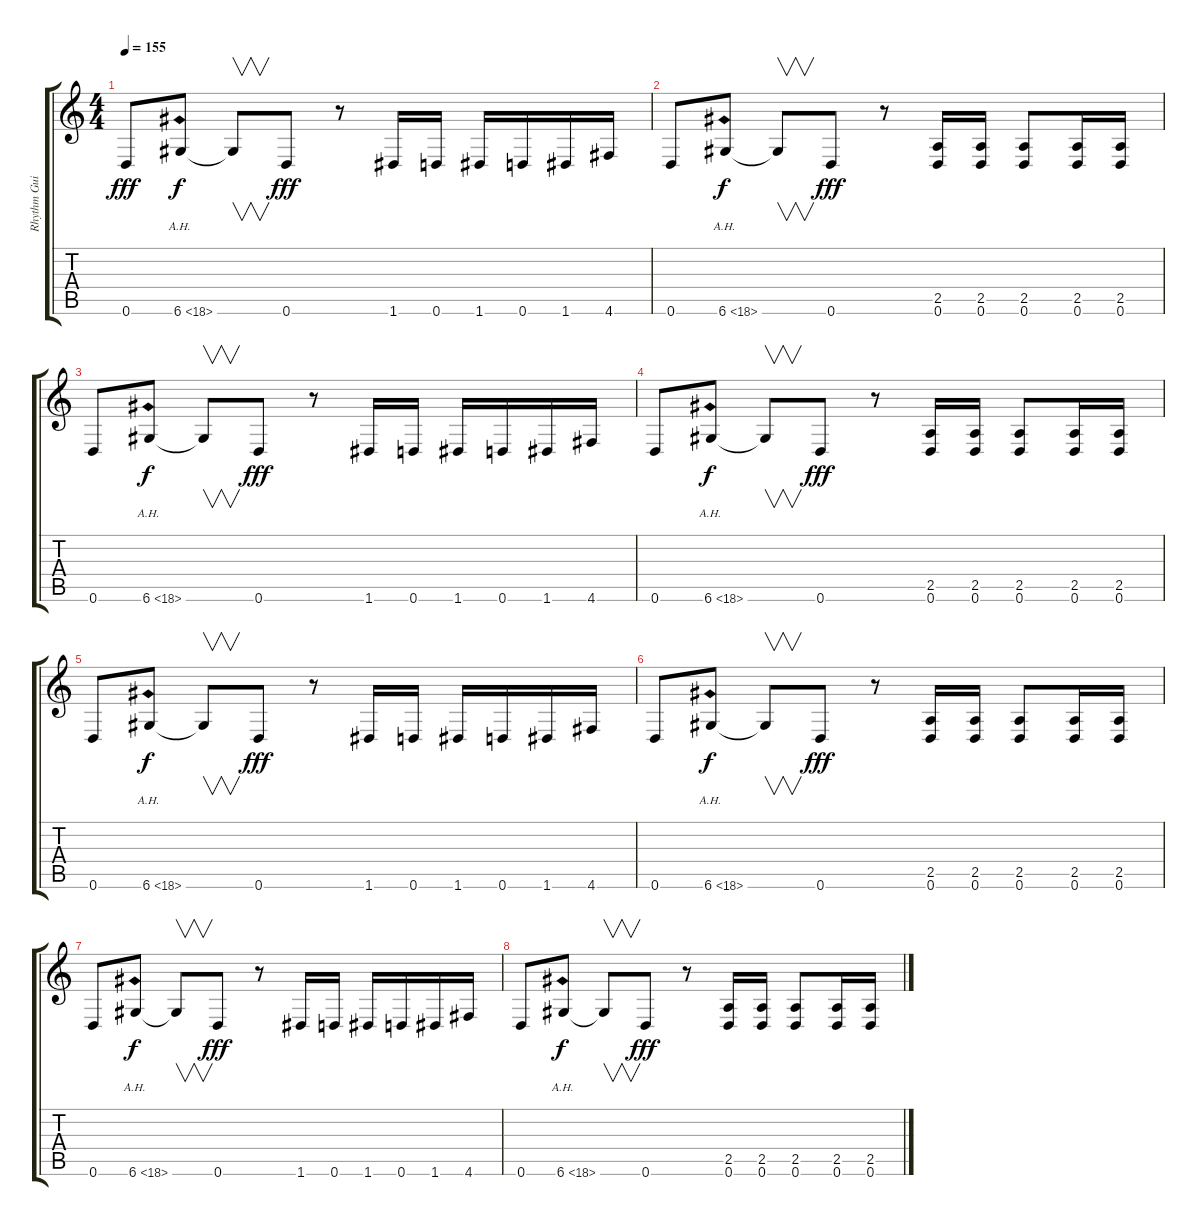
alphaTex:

\track ("Rhythm Guitar" "Rhythm Gui") {instrument overdrivenguitar}
\staff {score tabs}
\tuning (D4 A3 F3 C3 G2 D2) {hide}
\ts (4 4)
\tempo 155
\clef g2
\ks c
0.6.8{dy fff} 6.6{ah 12}.8{dy f} 6.6{t}.8{v} 0.6.8{dy fff} r.8 1.6.16 0.6.16 1.6.16 0.6.16 1.6.16 4.6.16 |
0.6.8 6.6{ah 12}.8{dy f} 6.6{t}.8{v} 0.6.8{dy fff} r.8 (2.5 0.6).16 (2.5 0.6).16 (2.5 0.6).8 (2.5 0.6).16 (2.5 0.6).16 |
0.6.8 6.6{ah 12}.8{dy f} 6.6{t}.8{v} 0.6.8{dy fff} r.8 1.6.16 0.6.16 1.6.16 0.6.16 1.6.16 4.6.16 |
0.6.8 6.6{ah 12}.8{dy f} 6.6{t}.8{v} 0.6.8{dy fff} r.8 (2.5 0.6).16 (2.5 0.6).16 (2.5 0.6).8 (2.5 0.6).16 (2.5 0.6).16 |
0.6.8 6.6{ah 12}.8{dy f} 6.6{t}.8{v} 0.6.8{dy fff} r.8 1.6.16 0.6.16 1.6.16 0.6.16 1.6.16 4.6.16 |
0.6.8 6.6{ah 12}.8{dy f} 6.6{t}.8{v} 0.6.8{dy fff} r.8 (2.5 0.6).16 (2.5 0.6).16 (2.5 0.6).8 (2.5 0.6).16 (2.5 0.6).16 |
0.6.8 6.6{ah 12}.8{dy f} 6.6{t}.8{v} 0.6.8{dy fff} r.8 1.6.16 0.6.16 1.6.16 0.6.16 1.6.16 4.6.16 |
0.6.8 6.6{ah 12}.8{dy f} 6.6{t}.8{v} 0.6.8{dy fff} r.8 (2.5 0.6).16 (2.5 0.6).16 (2.5 0.6).8 (2.5 0.6).16 (2.5 0.6).16
